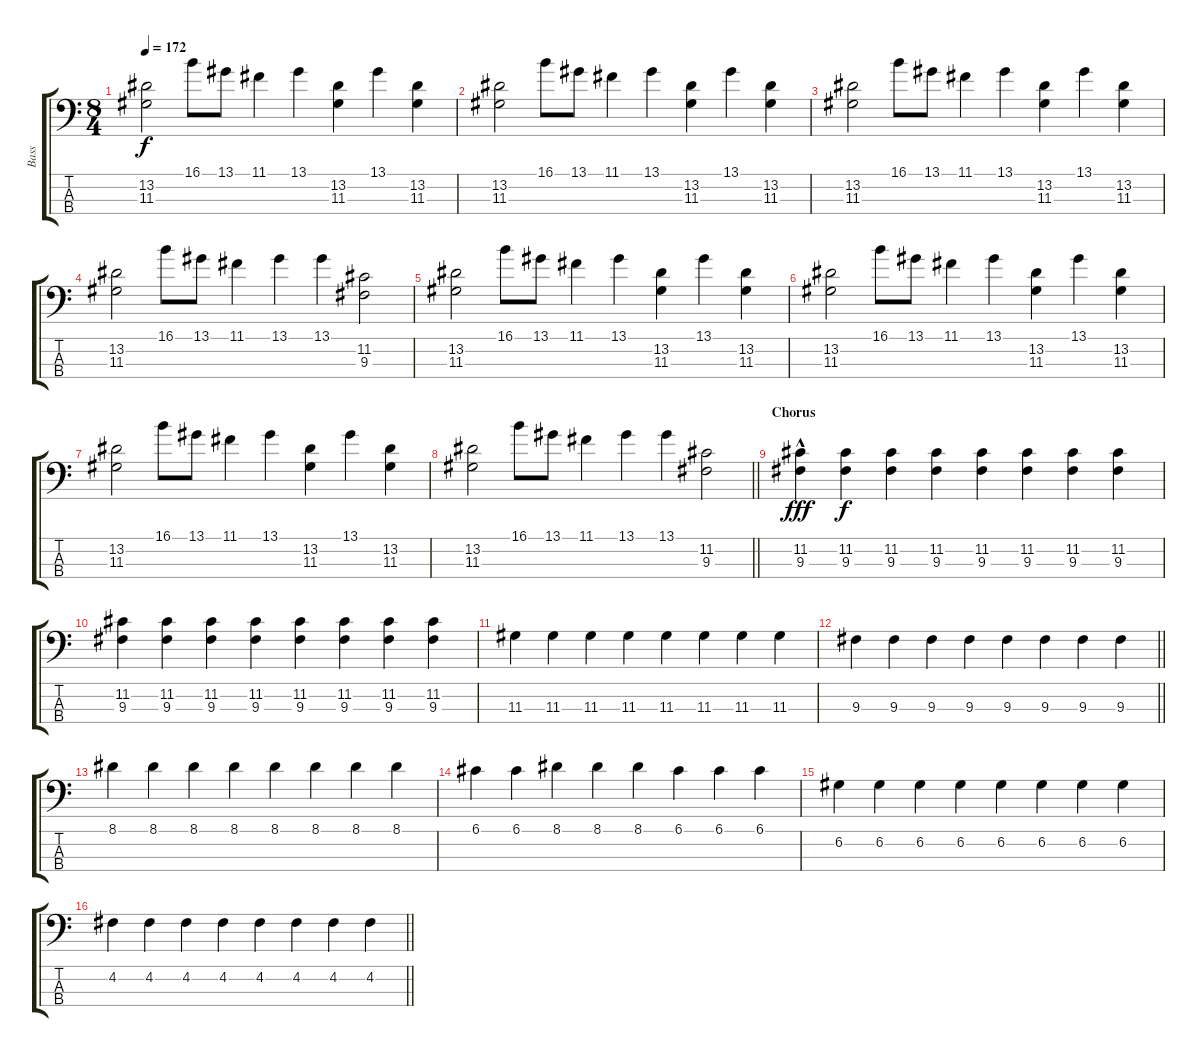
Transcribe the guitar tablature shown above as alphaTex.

\track ("Bass" "Bass") {instrument electricbassfinger}
\staff {score tabs}
\tuning (G2 D2 A1 E1) {hide}
\ts (8 4)
\tempo 172
\clef f4
\ks c
(13.2 11.3).2{dy f} 16.1.8 13.1.8 11.1.4 13.1.4 (13.2 11.3).4 13.1.4 (13.2 11.3).4 |
(13.2 11.3).2 16.1.8 13.1.8 11.1.4 13.1.4 (13.2 11.3).4 13.1.4 (13.2 11.3).4 |
(13.2 11.3).2 16.1.8 13.1.8 11.1.4 13.1.4 (13.2 11.3).4 13.1.4 (13.2 11.3).4 |
(13.2 11.3).2 16.1.8 13.1.8 11.1.4 13.1.4 13.1.4 (11.2 9.3).2 |
(13.2 11.3).2 16.1.8 13.1.8 11.1.4 13.1.4 (13.2 11.3).4 13.1.4 (13.2 11.3).4 |
(13.2 11.3).2 16.1.8 13.1.8 11.1.4 13.1.4 (13.2 11.3).4 13.1.4 (13.2 11.3).4 |
(13.2 11.3).2 16.1.8 13.1.8 11.1.4 13.1.4 (13.2 11.3).4 13.1.4 (13.2 11.3).4 |
\barLineRight lightlight
(13.2 11.3).2 16.1.8 13.1.8 11.1.4 13.1.4 13.1.4 (11.2 9.3).2 |
\section ("" "Chorus")
(11.2{hac} 9.3{hac}).4{dy fff} (11.2 9.3).4{dy f} (11.2 9.3).4 (11.2 9.3).4 (11.2 9.3).4 (11.2 9.3).4 (11.2 9.3).4 (11.2 9.3).4 |
(11.2 9.3).4 (11.2 9.3).4 (11.2 9.3).4 (11.2 9.3).4 (11.2 9.3).4 (11.2 9.3).4 (11.2 9.3).4 (11.2 9.3).4 |
11.3.4 11.3.4 11.3.4 11.3.4 11.3.4 11.3.4 11.3.4 11.3.4 |
\barLineRight lightlight
9.3.4 9.3.4 9.3.4 9.3.4 9.3.4 9.3.4 9.3.4 9.3.4 |
8.1.4 8.1.4 8.1.4 8.1.4 8.1.4 8.1.4 8.1.4 8.1.4 |
6.1.4 6.1.4 8.1.4 8.1.4 8.1.4 6.1.4 6.1.4 6.1.4 |
6.2.4 6.2.4 6.2.4 6.2.4 6.2.4 6.2.4 6.2.4 6.2.4 |
\barLineRight lightlight
4.2.4 4.2.4 4.2.4 4.2.4 4.2.4 4.2.4 4.2.4 4.2.4
